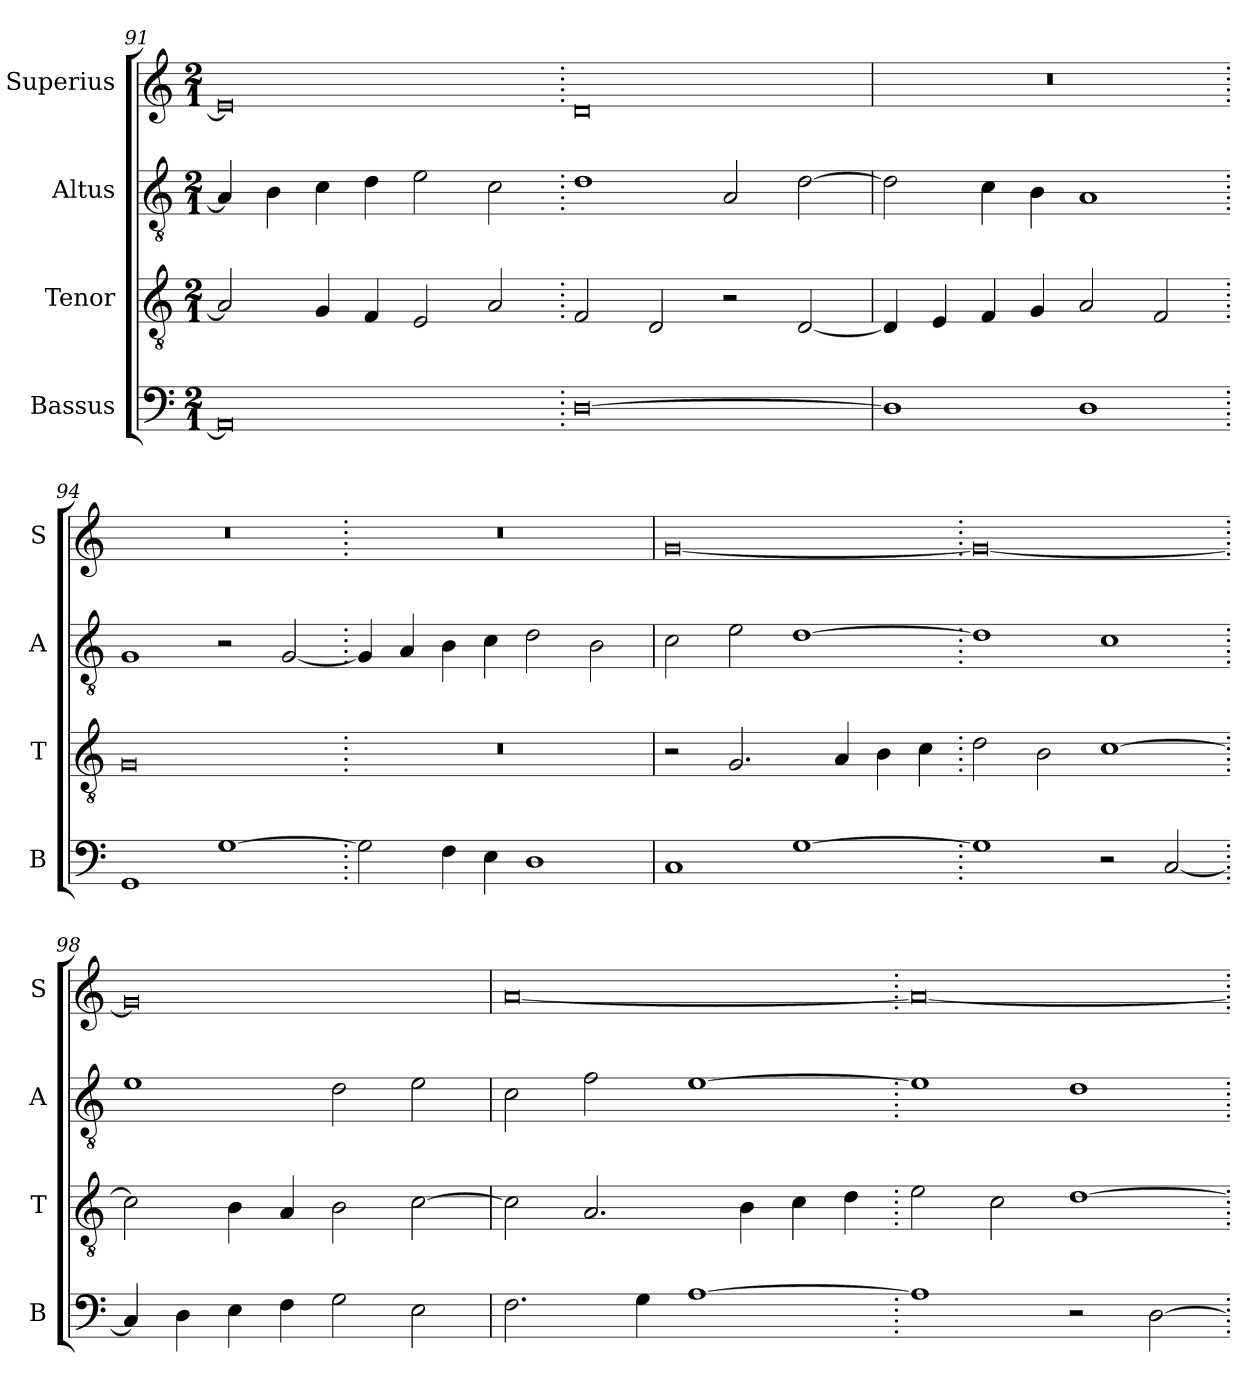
**kern	**kern	**kern	**kern
*part4	*part3	*part2	*part1
*staff4	*staff3	*staff2	*staff1
*I"Bassus	*I"Tenor	*I"Altus	*I"Superius
*I'B	*I'T	*I'A	*I'S
*clefF4	*clefGv2	*clefGv2	*clefG2
*k[]	*k[]	*k[]	*k[]
*M2/1	*M2/1	*M2/1	*M2/1
=91	=91	=91	=91
0AA]	2A/]	4A/]	0e]
.	.	4B\	.
.	4G/	4c\	.
.	4F/	4d\	.
.	2E/	2e\	.
.	2A/	2c\	.
=92.	=92.	=92.	=92.
[0D	2F/	1d	0d
.	2D/	.	.
.	2r	2A/	.
.	[2D/	[2d\	.
=93	=93	=93	=93
1D]	4D/]	2d\]	0r
.	4E/	.	.
.	4F/	4c\	.
.	4G/	4B\	.
1D	2A/	1A	.
.	2F/	.	.
=94.	=94.	=94.	=94.
1GG	0G	1G	0r
[1G	.	2r	.
.	.	[2G/	.
=95.	=95.	=95.	=95.
2G\]	0r	4G/]	0r
.	.	4A/	.
4F\	.	4B\	.
4E\	.	4c\	.
1D	.	2d\	.
.	.	2B\	.
=96	=96	=96	=96
1C	2r	2c\	[0g
.	2.G/	2e\	.
[1G	.	[1d	.
.	4A/	.	.
.	4B\	.	.
.	4c\	.	.
=97.	=97.	=97.	=97.
1G]	2d\	1d]	0g_
.	2B\	.	.
2r	[1c	1c	.
[2C/	.	.	.
=98.	=98.	=98.	=98.
4C/]	2c\]	1e	0g]
4D\	.	.	.
4E\	4B\	.	.
4F\	4A/	.	.
2G\	2B\	2d\	.
2E\	[2c\	2e\	.
=99	=99	=99	=99
2.F\	2c\]	2c\	[0a
.	2.A/	2f\	.
4G\	.	.	.
[1A	.	[1e	.
.	4B\	.	.
.	4c\	.	.
.	4d\	.	.
=100.	=100.	=100.	=100.
1A]	2e\	1e]	0a_
.	2c\	.	.
2r	[1d	1d	.
[2D\	.	.	.
=.	=.	=.	=.
*-	*-	*-	*-
